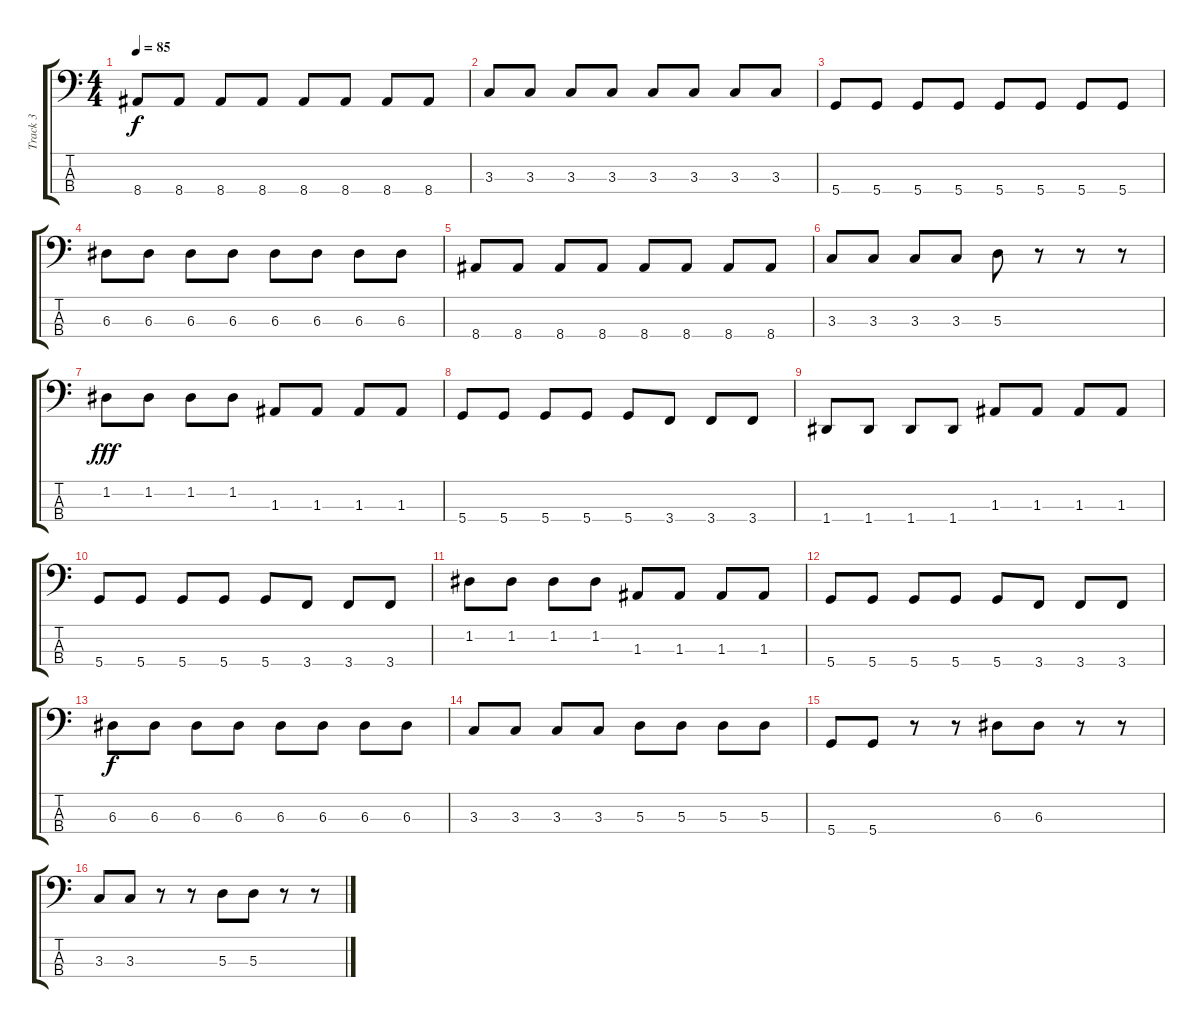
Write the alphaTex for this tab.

\track ("Track 3" "Track 3") {instrument electricbasspick}
\staff {score tabs}
\tuning (G2 D2 A1 D1) {hide}
\ts (4 4)
\tempo 85
\clef f4
\ks c
8.4.8{dy f} 8.4.8 8.4.8 8.4.8 8.4.8 8.4.8 8.4.8 8.4.8 |
3.3.8 3.3.8 3.3.8 3.3.8 3.3.8 3.3.8 3.3.8 3.3.8 |
5.4.8 5.4.8 5.4.8 5.4.8 5.4.8 5.4.8 5.4.8 5.4.8 |
6.3.8 6.3.8 6.3.8 6.3.8 6.3.8 6.3.8 6.3.8 6.3.8 |
8.4.8 8.4.8 8.4.8 8.4.8 8.4.8 8.4.8 8.4.8 8.4.8 |
3.3.8 3.3.8 3.3.8 3.3.8 5.3.8 r.8 r.8 r.8 |
1.2.8{dy fff} 1.2.8 1.2.8 1.2.8 1.3.8 1.3.8 1.3.8 1.3.8 |
5.4.8 5.4.8 5.4.8 5.4.8 5.4.8 3.4.8 3.4.8 3.4.8 |
1.4.8 1.4.8 1.4.8 1.4.8 1.3.8 1.3.8 1.3.8 1.3.8 |
5.4.8 5.4.8 5.4.8 5.4.8 5.4.8 3.4.8 3.4.8 3.4.8 |
1.2.8 1.2.8 1.2.8 1.2.8 1.3.8 1.3.8 1.3.8 1.3.8 |
5.4.8 5.4.8 5.4.8 5.4.8 5.4.8 3.4.8 3.4.8 3.4.8 |
6.3.8{dy f} 6.3.8 6.3.8 6.3.8 6.3.8 6.3.8 6.3.8 6.3.8 |
3.3.8 3.3.8 3.3.8 3.3.8 5.3.8 5.3.8 5.3.8 5.3.8 |
5.4.8 5.4.8 r.8 r.8 6.3.8 6.3.8 r.8 r.8 |
3.3.8 3.3.8 r.8 r.8 5.3.8 5.3.8 r.8 r.8
